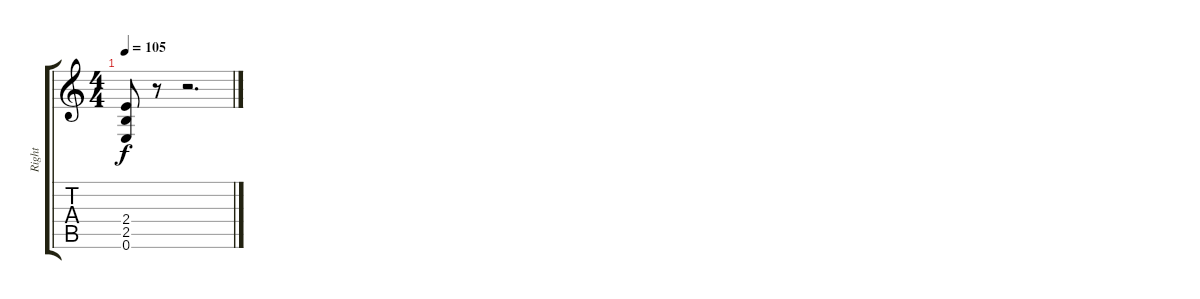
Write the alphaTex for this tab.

\track ("Right" "Right") {instrument distortionguitar}
\staff {score tabs}
\tuning (E4 B3 G3 D3 A2 E2) {hide}
\ts (4 4)
\tempo 105
\clef g2
\ks c
(2.4 2.5 0.6).8{dy f} r.8 r.2{d}
